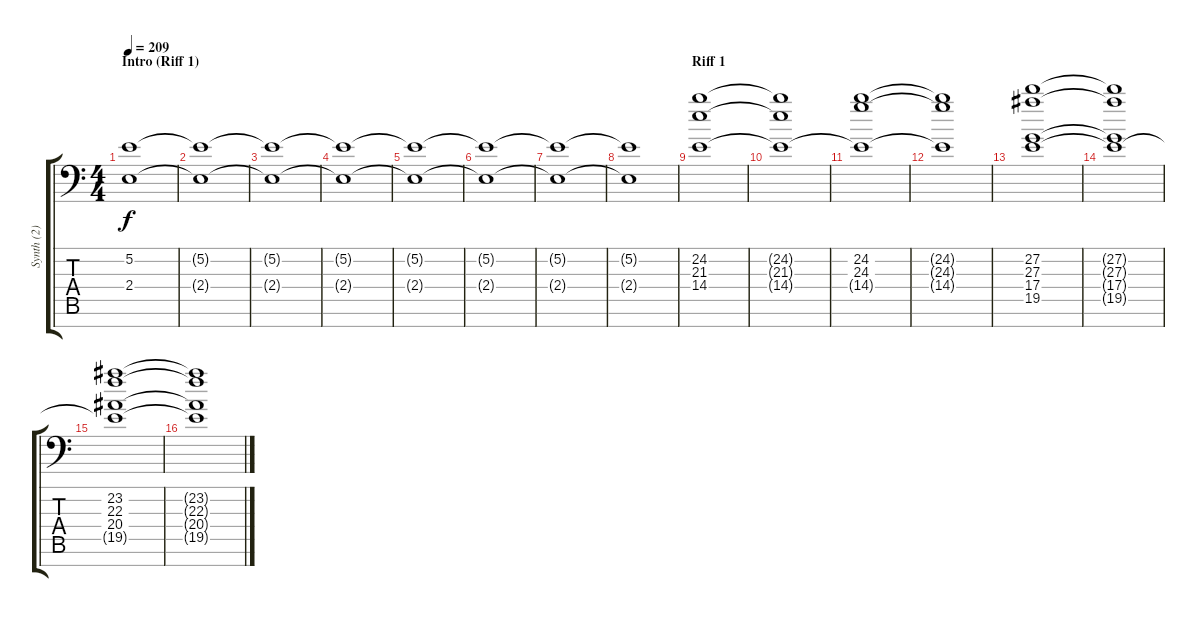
\track ("Synth (2)" "Synth (2)") {instrument lead2sawtooth}
\staff {score tabs}
\tuning (B8 B3 G3 D3 A2 E2 C-1) {hide}
\ts (4 4)
\section ("" "Intro (Riff 1)")
\tempo 209
\clef f4
\ks c
(5.2 2.4).1{dy f instrument lead2sawtooth} |
(5.2{t} 2.4{t}).1 |
(5.2{t} 2.4{t}).1 |
(5.2{t} 2.4{t}).1 |
(5.2{t} 2.4{t}).1 |
(5.2{t} 2.4{t}).1 |
(5.2{t} 2.4{t}).1 |
(5.2{t} 2.4{t}).1 |
\section ("" "Riff 1")
(24.2 21.3 14.4).1 |
(24.2{t} 21.3{t} 14.4{t}).1 |
(24.2 24.3 14.4{t}).1 |
(24.2{t} 24.3{t} 14.4{t}).1 |
(27.2 27.3 17.4 19.5).1 |
(27.2{t} 27.3{t} 17.4{t} 19.5{t}).1 |
(23.2 22.3 20.4 19.5{t}).1 |
(23.2{t} 22.3{t} 20.4{t} 19.5{t}).1
